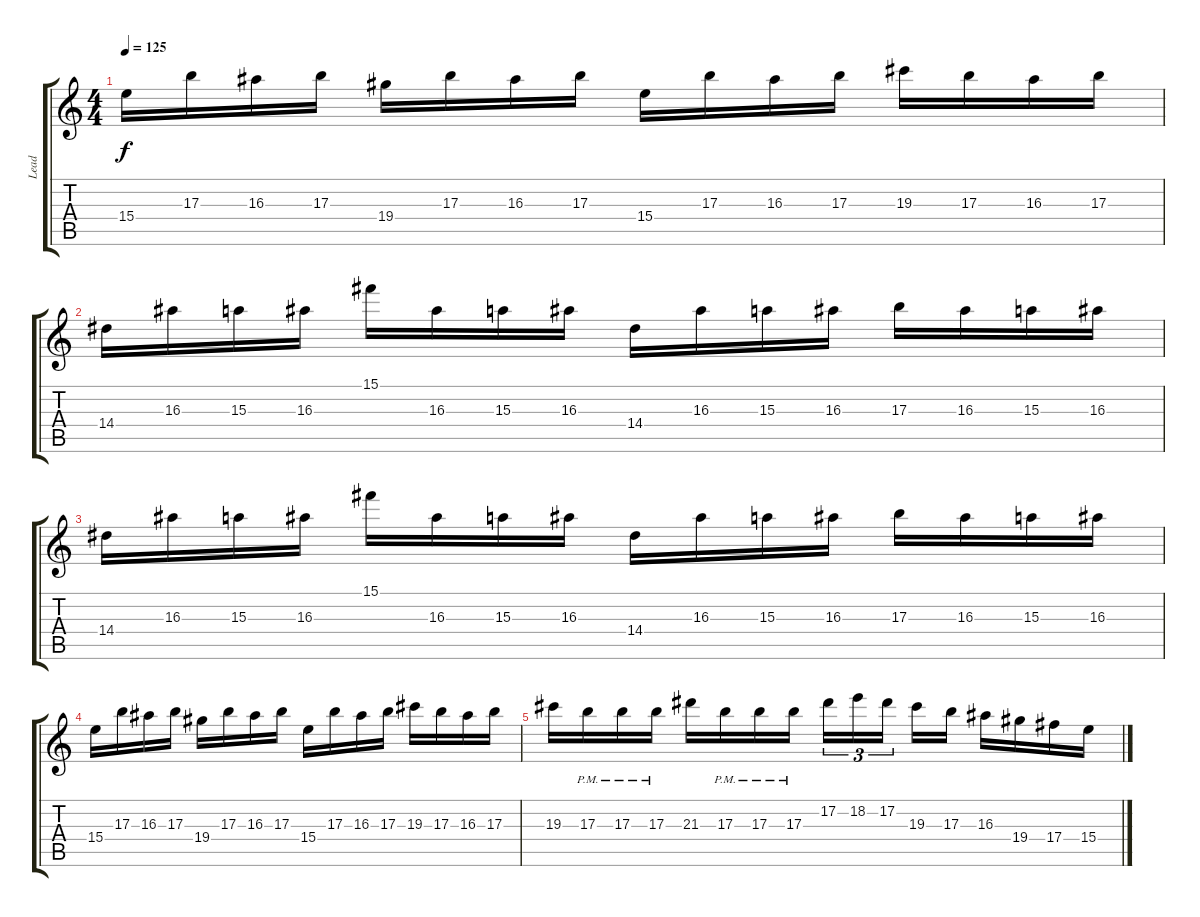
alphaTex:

\track ("Lead" "Lead") {instrument distortionguitar}
\staff {score tabs}
\tuning (Eb4 Bb3 Gb3 Db3 Ab2 Eb2) {hide}
\ts (4 4)
\tempo 125
\clef g2
\ks c
15.4.16{dy f} 17.3.16 16.3.16 17.3.16 19.4.16 17.3.16 16.3.16 17.3.16 15.4.16 17.3.16 16.3.16 17.3.16 19.3.16 17.3.16 16.3.16 17.3.16 |
14.4.16 16.3.16 15.3.16 16.3.16 15.1.16 16.3.16 15.3.16 16.3.16 14.4.16 16.3.16 15.3.16 16.3.16 17.3.16 16.3.16 15.3.16 16.3.16 |
14.4.16 16.3.16 15.3.16 16.3.16 15.1.16 16.3.16 15.3.16 16.3.16 14.4.16 16.3.16 15.3.16 16.3.16 17.3.16 16.3.16 15.3.16 16.3.16 |
15.4.16 17.3.16 16.3.16 17.3.16 19.4.16 17.3.16 16.3.16 17.3.16 15.4.16 17.3.16 16.3.16 17.3.16 19.3.16 17.3.16 16.3.16 17.3.16 |
19.3.16 17.3{pm}.16 17.3{pm}.16 17.3{pm}.16 21.3.16 17.3{pm}.16 17.3{pm}.16 17.3{pm}.16 17.2.16{tu (3 2)} 18.2.16{tu (3 2)} 17.2.16{tu (3 2) beam splitsecondary} 19.3.16 17.3.16 16.3.16 19.4.16 17.4.16 15.4.16
